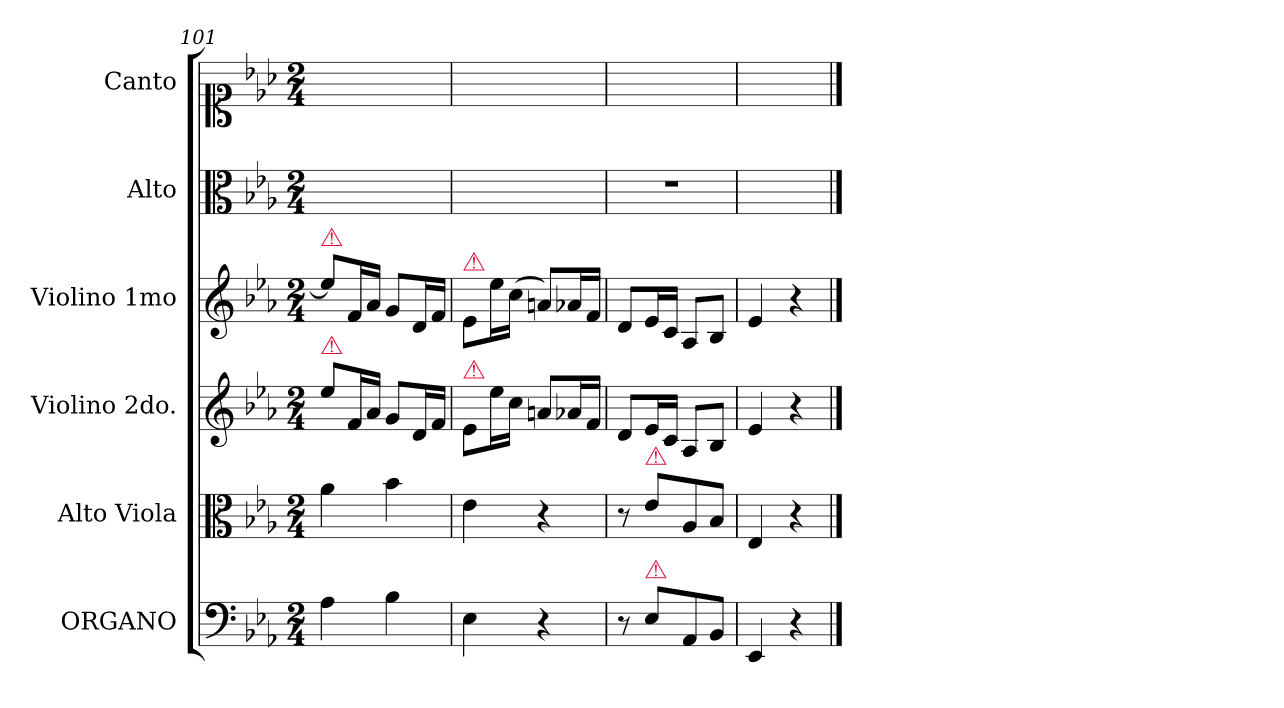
**kern	**kern	**kern	**kern	**kern	**kern
*part6	*part5	*part4	*part3	*part2	*part1
*staff6	*staff5	*staff4	*staff3	*staff2	*staff1
*I"ORGANO	*I"Alto Viola	*I"Violino 2do.	*I"Violino 1mo	*I"Alto	*I"Canto
*I'org	*I'a-vla	*I'vl 2	*I'vl 1	*I'A	*
*clefF4	*clefC3	*clefG2	*clefG2	*clefC3	*clefC1
*k[b-e-a-]	*k[b-e-a-]	*k[b-e-a-]	*k[b-e-a-]	*k[b-e-a-]	*k[b-e-a-]
*E-:	*E-:	*E-:	*E-:	*E-:	*E-:
*M2/4	*M2/4	*M2/4	*M2/4	*M2/4	*M2/4
=101	=101	=101	=101	=101	=101
!	!	!	!LO:TX:a:color=crimson:t=⚠	!	!
!	!	!LO:TX:a:color=crimson:t=⚠	!	!	!
4A-\	4a-\	8ee-\L	8ee-\L]	2ryy	2ryy
.	.	16f/L	16f/L	.	.
.	.	16a-/JJ	16a-/JJ	.	.
4B-\	4b-\	8g/L	8g/L	.	.
.	.	16d/L	16d/L	.	.
.	.	16f/JJ	16f/JJ	.	.
=102	=102	=102	=102	=102	=102
!	!	!	!LO:TX:a:color=crimson:t=⚠	!	!
!	!	!LO:TX:a:color=crimson:t=⚠	!	!	!
4E-\	4e-\	8e-/L	8e-/L	2ryy	2ryy
.	.	16ee-\L	16ee-\L	.	.
.	.	16cc\JJ	(16cc\JJ	.	.
4r	4r	8an/L	8an/L)	.	.
.	.	16a-X/L	16a-X/L	.	.
.	.	16f/JJ	16f/JJ	.	.
=103	=103	=103	=103	=103	=103
!	!	!	!	!LO:N:vis=0	!
8r	8r	8d/L	8d/L	2r	2ryy
!	!LO:TX:a:color=crimson:t=⚠	!	!	!	!
!LO:TX:a:color=crimson:t=⚠	!	!	!	!	!
8E-\L	8e-\L	16e-/L	16e-/L	.	.
.	.	16c/JJ	16c/JJ	.	.
8AA-/	8A-/	8A-/L	8A-/L	.	.
8BB-/J	8B-/J	8B-/J	8B-/J	.	.
=104	=104	=104	=104	=104	=104
4EE-/	4E-/	4e-/	4e-/	2ryy	2ryy
4r	4r	4r	4r	.	.
==	==	==	==	==	==
*-	*-	*-	*-	*-	*-
